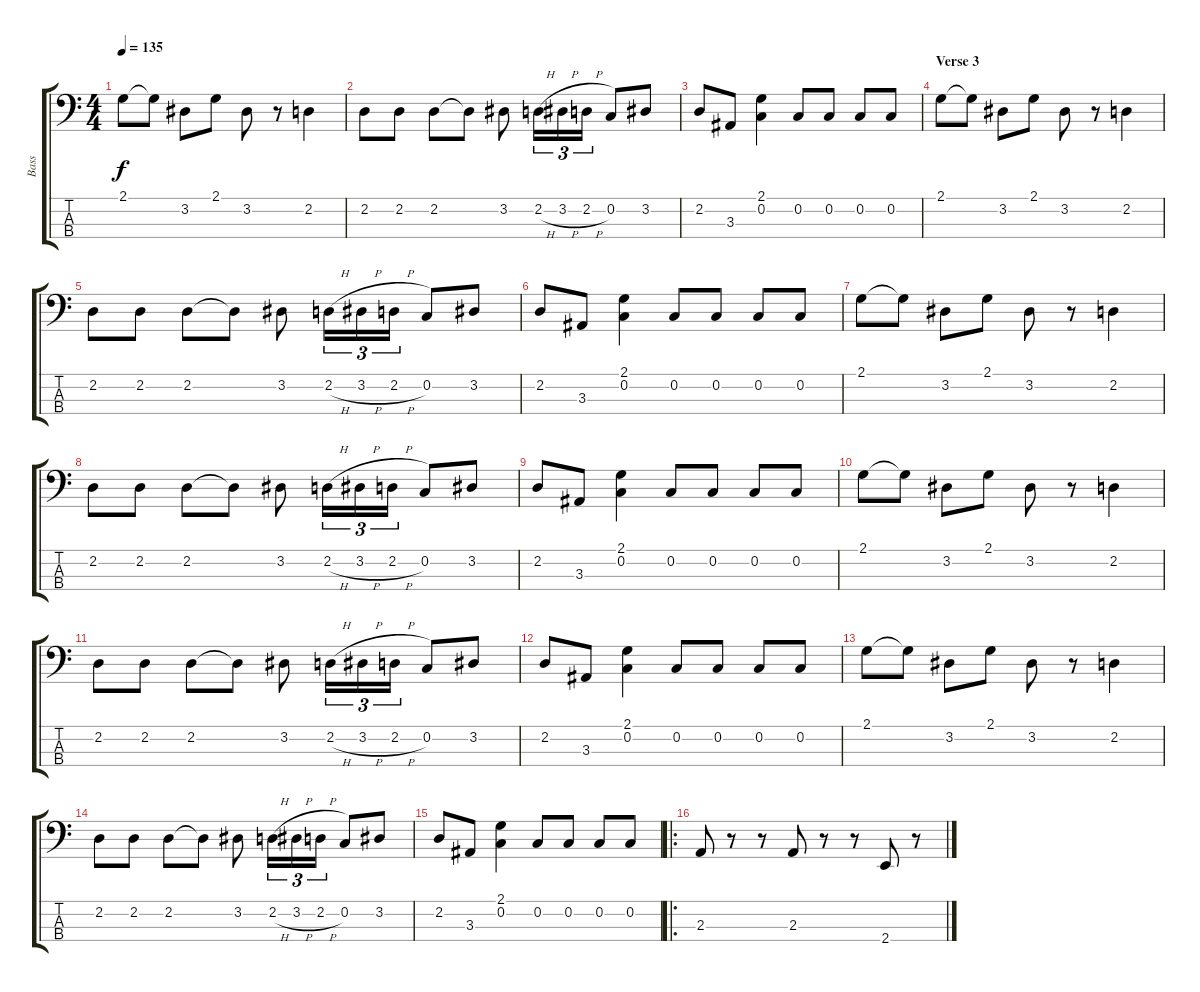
\track ("Bass" "Bass") {instrument electricbassfinger}
\staff {score tabs}
\tuning (F2 C2 G1 D1) {hide}
\ts (4 4)
\tempo 135
\clef f4
\ks c
2.1.8{dy f} 2.1{t}.8 3.2.8 2.1.8 3.2.8 r.8 2.2.4 |
2.2.8 2.2.8 2.2.8 2.2{t}.8 3.2.8 2.2{h}.16{tu (3 2)} 3.2{h}.16{tu (3 2)} 2.2{h}.16{tu (3 2)} 0.2.8 3.2.8 |
2.2.8 3.3.8 (2.1 0.2).4 0.2.8 0.2.8 0.2.8 0.2.8 |
\section ("" "Verse 3 ")
2.1.8 2.1{t}.8 3.2.8 2.1.8 3.2.8 r.8 2.2.4 |
2.2.8 2.2.8 2.2.8 2.2{t}.8 3.2.8 2.2{h}.16{tu (3 2)} 3.2{h}.16{tu (3 2)} 2.2{h}.16{tu (3 2)} 0.2.8 3.2.8 |
2.2.8 3.3.8 (2.1 0.2).4 0.2.8 0.2.8 0.2.8 0.2.8 |
2.1.8 2.1{t}.8 3.2.8 2.1.8 3.2.8 r.8 2.2.4 |
2.2.8 2.2.8 2.2.8 2.2{t}.8 3.2.8 2.2{h}.16{tu (3 2)} 3.2{h}.16{tu (3 2)} 2.2{h}.16{tu (3 2)} 0.2.8 3.2.8 |
2.2.8 3.3.8 (2.1 0.2).4 0.2.8 0.2.8 0.2.8 0.2.8 |
2.1.8 2.1{t}.8 3.2.8 2.1.8 3.2.8 r.8 2.2.4 |
2.2.8 2.2.8 2.2.8 2.2{t}.8 3.2.8 2.2{h}.16{tu (3 2)} 3.2{h}.16{tu (3 2)} 2.2{h}.16{tu (3 2)} 0.2.8 3.2.8 |
2.2.8 3.3.8 (2.1 0.2).4 0.2.8 0.2.8 0.2.8 0.2.8 |
2.1.8 2.1{t}.8 3.2.8 2.1.8 3.2.8 r.8 2.2.4 |
2.2.8 2.2.8 2.2.8 2.2{t}.8 3.2.8 2.2{h}.16{tu (3 2)} 3.2{h}.16{tu (3 2)} 2.2{h}.16{tu (3 2)} 0.2.8 3.2.8 |
2.2.8 3.3.8 (2.1 0.2).4 0.2.8 0.2.8 0.2.8 0.2.8 |
\ro
2.3.8 r.8 r.8 2.3.8 r.8 r.8 2.4.8 r.8
